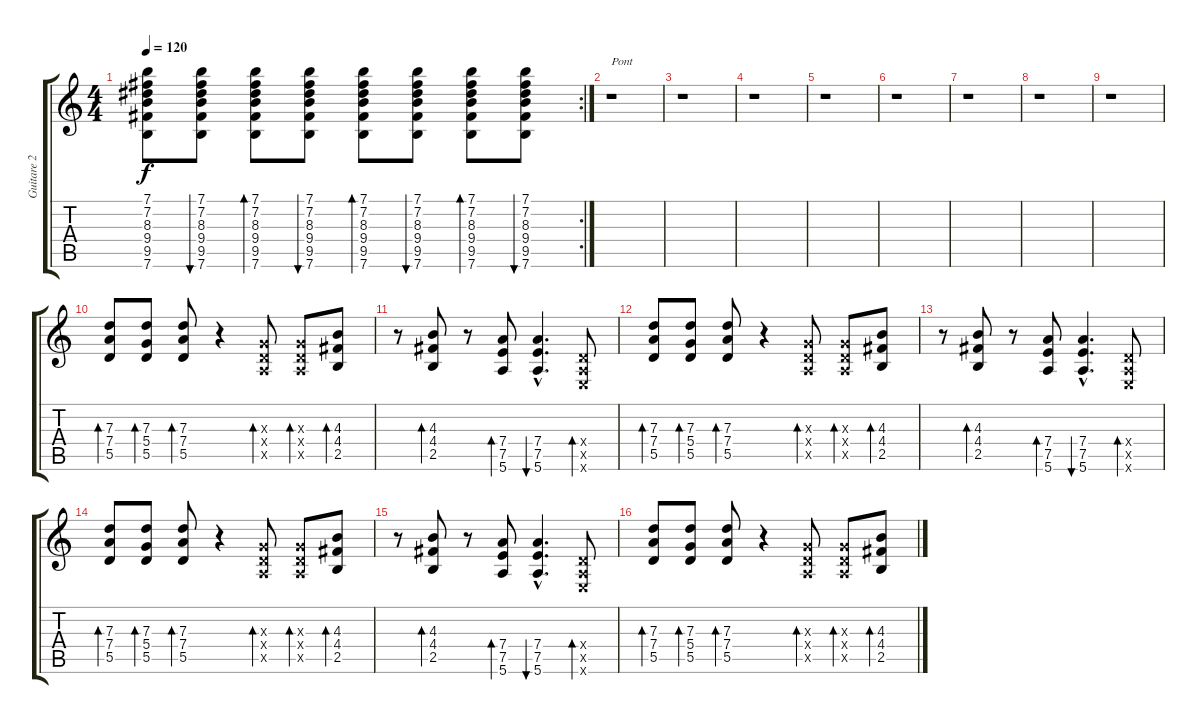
\track ("Guitare 2" "Guitare 2") {instrument acousticguitarsteel}
\staff {score tabs}
\tuning (E4 B3 G3 D3 A2 E2) {hide}
\rc 2
\ts (4 4)
\tempo 120
\clef g2
\ks c
(7.1{t} 7.2{t} 8.3{t} 9.4{t} 9.5{t} 7.6{t}).8{dy f} (7.1 7.2 8.3 9.4 9.5 7.6).8{bu 60} (7.1 7.2 8.3 9.4 9.5 7.6).8{bd 60} (7.1 7.2 8.3 9.4 9.5 7.6).8{bu 60} (7.1 7.2 8.3 9.4 9.5 7.6).8{bd 60} (7.1 7.2 8.3 9.4 9.5 7.6).8{bu 60} (7.1 7.2 8.3 9.4 9.5 7.6).8{bd 60} (7.1 7.2 8.3 9.4 9.5 7.6).8{bu 60} |
r.1{txt "Pont"} |
r.1 |
r.1 |
r.1 |
r.1 |
r.1 |
r.1 |
r.1 |
(7.3 7.4 5.5).8{bd 60} (7.3 5.4 5.5).8{bd 60} (7.3 7.4 5.5).8{bd 60} r.4 (0.3{x} 0.4{x} 0.5{x}).8{bd 60} (0.3{x} 0.4{x} 0.5{x}).8{bd 60} (4.3 4.4 2.5).8{bd 60} |
r.8 (4.3 4.4 2.5).8{bd 60} r.8 (7.4 7.5 5.6).8{bd 60} (7.4{hac} 7.5{hac} 5.6{hac}).4{d bu 60} (0.4{x} 0.5{x} 0.6{x}).8{bd 60} |
(7.3 7.4 5.5).8{bd 60} (7.3 5.4 5.5).8{bd 60} (7.3 7.4 5.5).8{bd 60} r.4 (0.3{x} 0.4{x} 0.5{x}).8{bd 60} (0.3{x} 0.4{x} 0.5{x}).8{bd 60} (4.3 4.4 2.5).8{bd 60} |
r.8 (4.3 4.4 2.5).8{bd 60} r.8 (7.4 7.5 5.6).8{bd 60} (7.4{hac} 7.5{hac} 5.6{hac}).4{d bu 60} (0.4{x} 0.5{x} 0.6{x}).8{bd 60} |
(7.3 7.4 5.5).8{bd 60} (7.3 5.4 5.5).8{bd 60} (7.3 7.4 5.5).8{bd 60} r.4 (0.3{x} 0.4{x} 0.5{x}).8{bd 60} (0.3{x} 0.4{x} 0.5{x}).8{bd 60} (4.3 4.4 2.5).8{bd 60} |
r.8 (4.3 4.4 2.5).8{bd 60} r.8 (7.4 7.5 5.6).8{bd 60} (7.4{hac} 7.5{hac} 5.6{hac}).4{d bu 60} (0.4{x} 0.5{x} 0.6{x}).8{bd 60} |
(7.3 7.4 5.5).8{bd 60} (7.3 5.4 5.5).8{bd 60} (7.3 7.4 5.5).8{bd 60} r.4 (0.3{x} 0.4{x} 0.5{x}).8{bd 60} (0.3{x} 0.4{x} 0.5{x}).8{bd 60} (4.3 4.4 2.5).8{bd 60}
